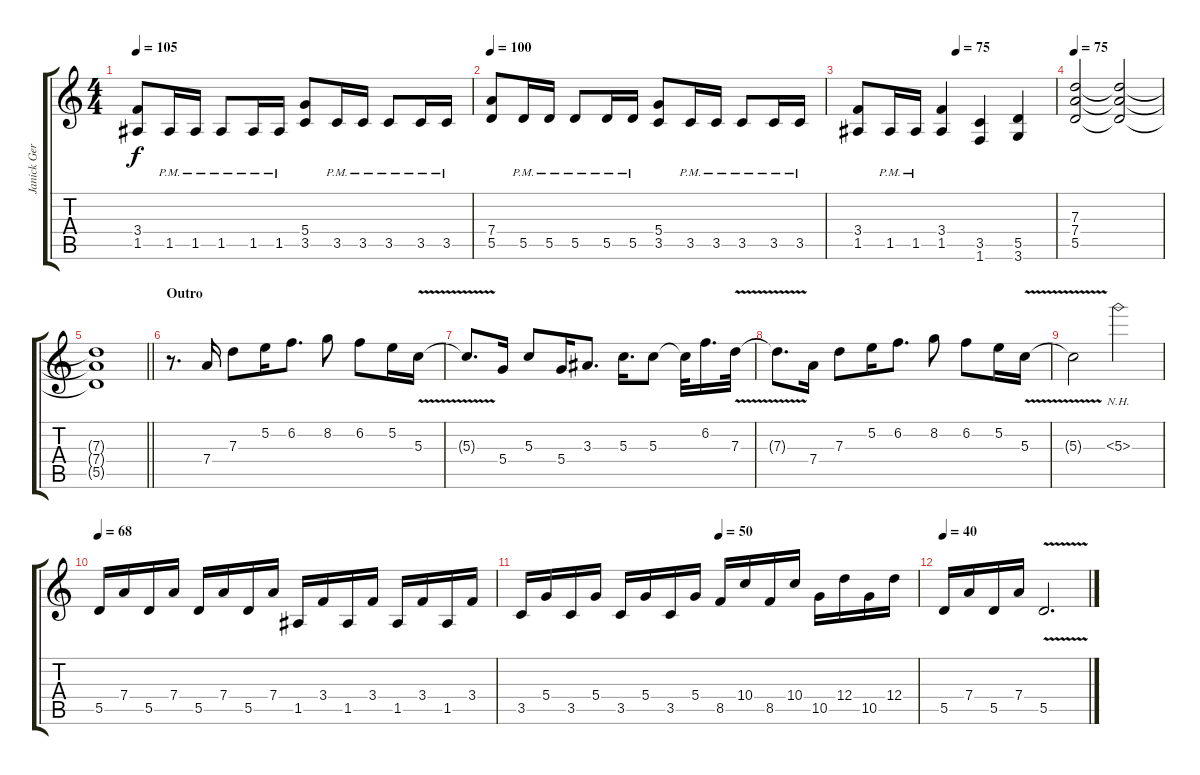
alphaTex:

\track ("Janick Gers" "Janick Ger") {instrument distortionguitar}
\staff {score tabs}
\tuning (E4 B3 G3 D3 A2 E2) {hide}
\ts (4 4)
\tempo 105
\clef g2
\ks c
(3.4 1.5).8{dy f} 1.5{pm}.16 1.5{pm}.16 1.5{pm}.8 1.5{pm}.16 1.5{pm}.16 (5.4 3.5).8 3.5{pm}.16 3.5{pm}.16 3.5{pm}.8 3.5{pm}.16 3.5{pm}.16 |
\tempo 100
(7.4 5.5).8 5.5{pm}.16 5.5{pm}.16 5.5{pm}.8 5.5{pm}.16 5.5{pm}.16 (5.4 3.5).8 3.5{pm}.16 3.5{pm}.16 3.5{pm}.8 3.5{pm}.16 3.5{pm}.16 |
\tempo (75 0.5)
(3.4 1.5).8 1.5{pm}.16 1.5{pm}.16 (3.4 1.5).4 (3.5 1.6).4 (5.5 3.6).4 |
\tempo 75
(7.3 7.4 5.5).2 (7.3{t} 7.4{t} 5.5{t}).2{volume 2} |
\barLineRight lightlight
(7.3{t} 7.4{t} 5.5{t}).1 |
\section ("" "Outro")
r.8{d volume 16 instrument electricguitarjazz} 7.4.16 7.3.8 5.2.16 6.2.8{d} 8.2.8 6.2.8 5.2.16 5.3{v}.16 |
5.3{t}.8{d} 5.4.16 5.3.8 5.4.16 3.3.8{d} 5.3.16{d} 5.3.8 5.3{t}.32 6.2.16{d} 7.3{v}.32 |
7.3{t}.8{d} 7.4.16 7.3.8 5.2.16 6.2.8{d} 8.2.8 6.2.8 5.2.16 5.3{v}.16 |
5.3{t}.2 5.3{nh}.2 |
\tempo 68
5.5.16{volume 11 instrument acousticguitarnylon} 7.4.16 5.5.16 7.4.16 5.5.16 7.4.16 5.5.16 7.4.16 1.5.16 3.4.16 1.5.16 3.4.16 1.5.16 3.4.16 1.5.16 3.4.16 |
\tempo (50 0.5)
3.5.16 5.4.16 3.5.16 5.4.16 3.5.16 5.4.16 3.5.16 5.4.16 8.5.16 10.4.16 8.5.16 10.4.16 10.5.16 12.4.16 10.5.16 12.4.16 |
\tempo 40
5.5.16 7.4.16 5.5.16 7.4.16 5.5{v}.2{d volume 0}
